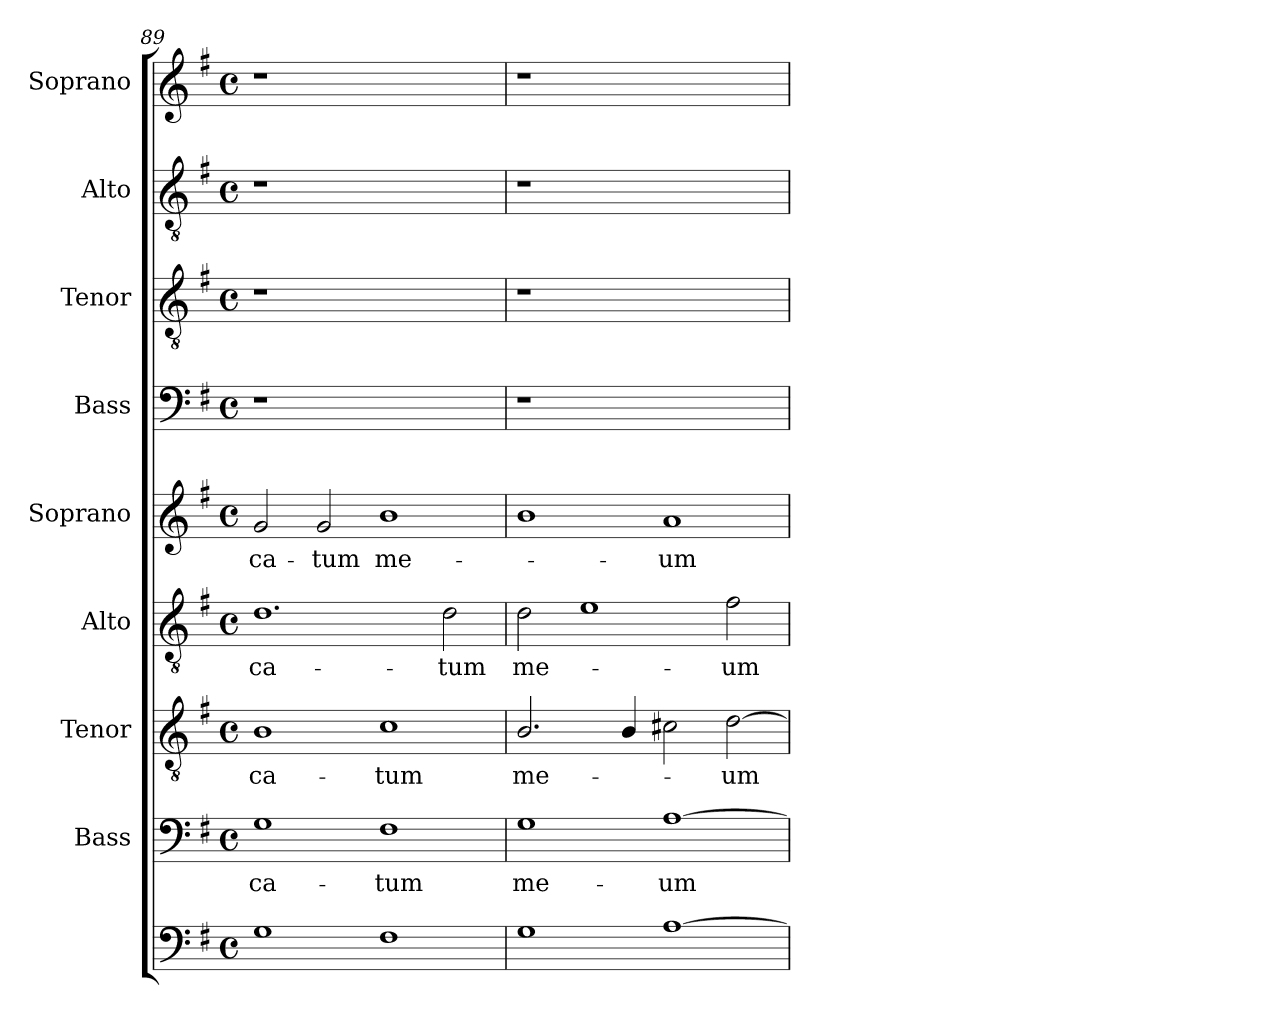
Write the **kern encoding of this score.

**kern	**kern	**text	**kern	**text	**kern	**text	**kern	**text	**kern	**kern	**kern	**kern
*part9	*part8	*part8	*part7	*part7	*part6	*part6	*part5	*part5	*part4	*part3	*part2	*part1
*staff9	*staff8	*staff8	*staff7	*staff7	*staff6	*staff6	*staff5	*staff5	*staff4	*staff3	*staff2	*staff1
*I""Violón y contrabajo"	*I"Bass	*	*I"Tenor	*	*I"Alto	*	*I"Soprano	*	*I"Bass	*I"Tenor	*I"Alto	*I"Soprano
*I'Cont.	*I'B.	*	*I'T.	*	*I'A.	*	*I'S.	*	*I'B.	*I'T.	*I'A.	*I'S.
*clefF4	*clefF4	*	*clefGv2	*	*clefGv2	*	*clefG2	*	*clefF4	*clefGv2	*clefGv2	*clefG2
*	*	*	*ITrd7c12	*	*ITrd7c12	*	*	*	*	*ITrd7c12	*ITrd7c12	*
*k[f#]	*k[f#]	*	*k[f#]	*	*k[f#]	*	*k[f#]	*	*k[f#]	*k[f#]	*k[f#]	*k[f#]
*G:	*G:	*	*G:	*	*G:	*	*G:	*	*G:	*G:	*G:	*G:
*M4/4	*M4/4	*	*M4/4	*	*M4/4	*	*M4/4	*	*M4/4	*M4/4	*M4/4	*M4/4
*met(c)	*met(c)	*	*met(c)	*	*met(c)	*	*met(c)	*	*met(c)	*met(c)	*met(c)	*met(c)
=89	=89	=89	=89	=89	=89	=89	=89	=89	=89	=89	=89	=89
!	!	!LO:LY:b:color=#000000	!	!	!	!	!	!	!	!	!	!
!	!	!	!	!LO:LY:b:color=#000000	!	!	!	!	!	!	!	!
!	!	!	!	!	!	!LO:LY:b:color=#000000	!	!	!	!	!	!
!	!	!	!	!	!	!	!	!LO:LY:b:color=#000000	!LO:N:vis=1	!LO:N:vis=1	!LO:N:vis=1	!LO:N:vis=1
1Gi	1Gi	-ca-	1BBi	-ca-	1.Di	-ca-	2gi/	-ca-	1r	1r	1r	1r
!	!	!	!	!	!	!	!	!LO:LY:b:color=#000000	!	!	!	!
.	.	.	.	.	.	.	2gi/	-tum	.	.	.	.
!	!	!LO:LY:b:color=#000000	!	!	!	!	!	!	!	!	!	!
!	!	!	!	!LO:LY:b:color=#000000	!	!	!	!	!	!	!	!
!	!	!	!	!	!	!	!	!LO:LY:b:color=#000000	!	!	!	!
1F#i	1F#i	-tum	1Ci	-tum	.	.	1bi	me-	1ryy	1ryy	1ryy	1ryy
!	!	!	!	!	!	!LO:LY:b:color=#000000	!	!	!	!	!	!
.	.	.	.	.	2Di\	-tum	.	.	.	.	.	.
=90	=90	=90	=90	=90	=90	=90	=90	=90	=90	=90	=90	=90
!	!	!LO:LY:b:color=#000000	!	!	!	!	!	!	!	!	!	!
!	!	!	!	!LO:LY:b:color=#000000	!	!	!	!	!	!	!	!
!	!	!	!	!	!	!LO:LY:b:color=#000000	!	!	!LO:N:vis=1	!LO:N:vis=1	!LO:N:vis=1	!LO:N:vis=1
1Gi	1Gi	me-	2.BBi/	me-	2Di\	me-	1bi	.	1r	1r	1r	1r
.	.	.	.	.	1Ei	.	.	.	.	.	.	.
.	.	.	4BBi/	.	.	.	.	.	.	.	.	.
!	!	!LO:LY:b:color=#000000	!	!	!	!	!	!	!	!	!	!
!	!	!	!	!	!	!	!	!LO:LY:b:color=#000000	!	!	!	!
[1Ai	[1Ai	-um	2C#Xi\	.	.	.	1ai	-um	1ryy	1ryy	1ryy	1ryy
!	!	!	!	!LO:LY:b:color=#000000	!	!	!	!	!	!	!	!
!	!	!	!	!	!	!LO:LY:b:color=#000000	!	!	!	!	!	!
.	.	.	[2Di\	-um	2F#i\	-um	.	.	.	.	.	.
=	=	=	=	=	=	=	=	=	=	=	=	=
*-	*-	*-	*-	*-	*-	*-	*-	*-	*-	*-	*-	*-
